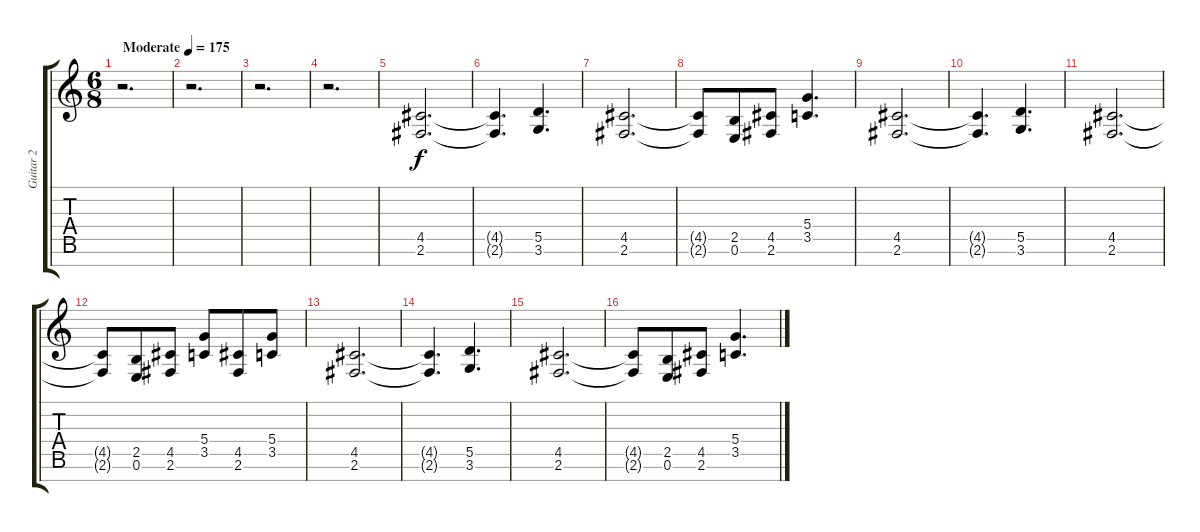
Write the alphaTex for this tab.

\track ("Guitar 2" "Guitar 2") {instrument distortionguitar}
\staff {score tabs}
\tuning (E4 B3 G3 D3 A2 E2 B1) {hide}
\ts (6 8)
\tempo (175 "Moderate")
\clef g2
\ks c
r.2{d dy f instrument distortionguitar} |
r.2{d} |
r.2{d} |
r.2{d} |
(4.5 2.6).2{d} |
(4.5{t} 2.6{t}).4{d} (5.5 3.6).4{d} |
(4.5 2.6).2{d} |
(4.5{t} 2.6{t}).8 (2.5 0.6).8 (4.5 2.6).8 (5.4 3.5).4{d} |
(4.5 2.6).2{d} |
(4.5{t} 2.6{t}).4{d} (5.5 3.6).4{d} |
(4.5 2.6).2{d} |
(4.5{t} 2.6{t}).8 (2.5 0.6).8 (4.5 2.6).8 (5.4 3.5).8 (4.5 2.6).8 (5.4 3.5).8 |
(4.5 2.6).2{d} |
(4.5{t} 2.6{t}).4{d} (5.5 3.6).4{d} |
(4.5 2.6).2{d} |
(4.5{t} 2.6{t}).8 (2.5 0.6).8 (4.5 2.6).8 (5.4 3.5).4{d}
